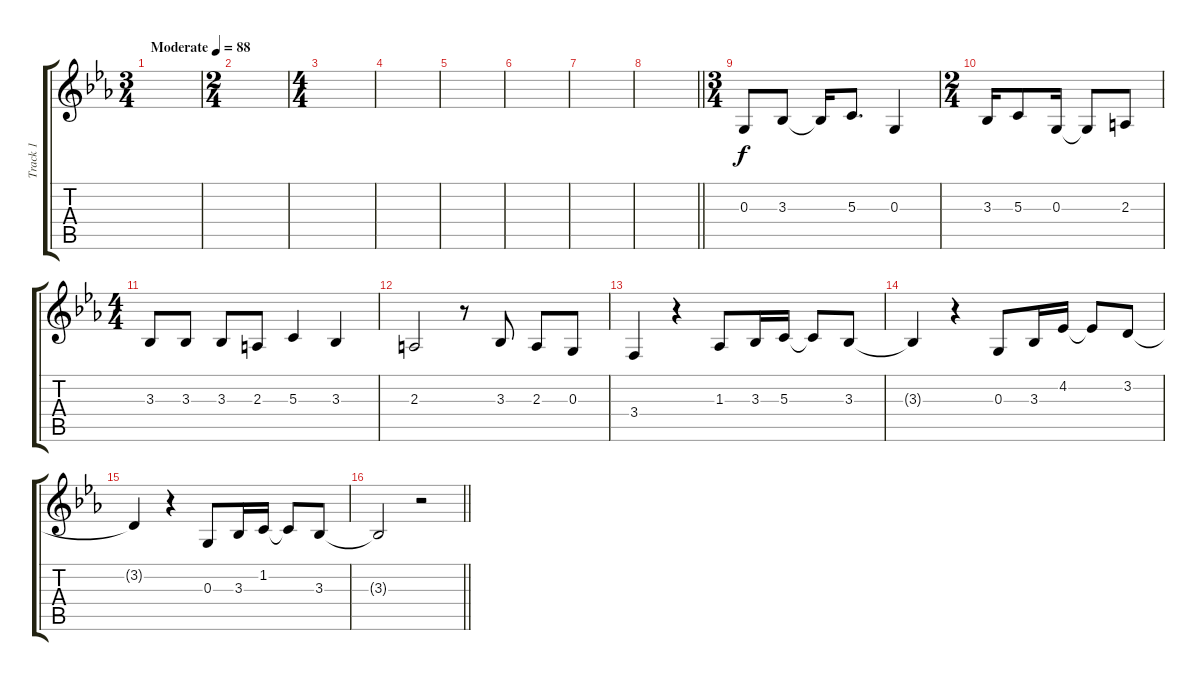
\track ("Track 1" "Track 1") {instrument tenorsax}
\staff {score tabs}
\tuning (E4 B3 G3 D3 A2 E2) {hide}
\ts (3 4)
\tempo (88 "Moderate")
\clef g2
\ks eb
|
\ts (2 4)
|
\ts (4 4)
|
|
|
|
|
\barLineRight lightlight
|
\ts (3 4)
0.3.8 3.3.8 3.3{t}.16 5.3.8{d} 0.3.4 |
\ts (2 4)
3.3.16 5.3.8 0.3.16 0.3{t}.8 2.3.8 |
\ts (4 4)
3.3.8 3.3.8 3.3.8 2.3.8 5.3.4 3.3.4 |
2.3.2 r.8 3.3.8 2.3.8 0.3.8 |
3.4.4 r.4 1.3.8 3.3.16 5.3.16 5.3{t}.8 3.3.8 |
3.3{t}.4 r.4 0.3.8 3.3.16 4.2.16 4.2{t}.8 3.2.8 |
3.2{t}.4 r.4 0.3.8 3.3.16 1.2.16 1.2{t}.8 3.3.8 |
\barLineRight lightlight
3.3{t}.2 r.2
